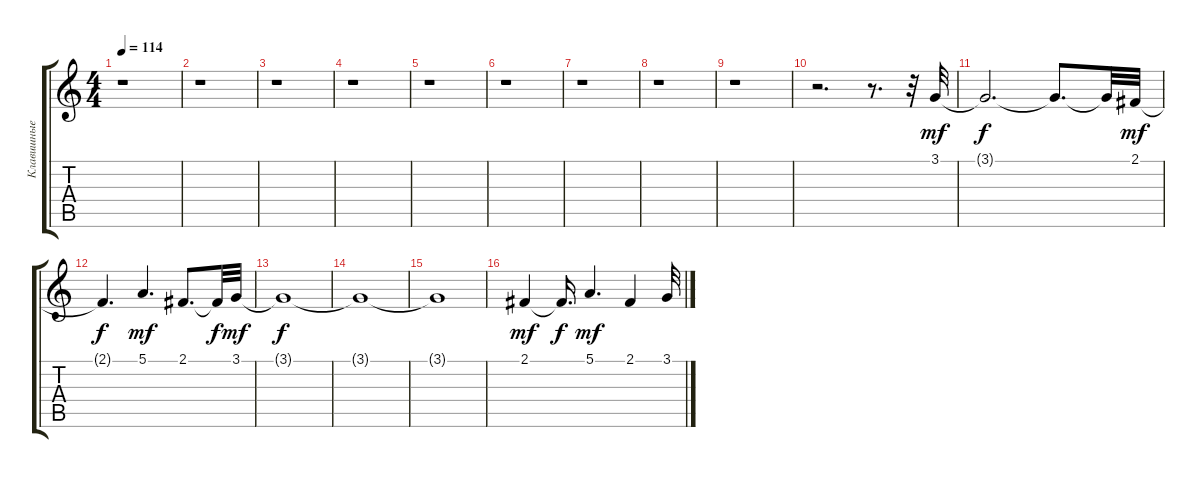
\track ("Клавишные" "Клавишные") {instrument stringensemble2}
\staff {score tabs}
\tuning (E4 B3 G3 D3 A2 E2) {hide}
\ts (4 4)
\tempo 114
\clef g2
\ks c
r.1{dy mf} |
r.1 |
r.1 |
r.1 |
r.1 |
r.1 |
r.1 |
r.1 |
r.1 |
r.2{d} r.8{d} r.32 3.1.32 |
3.1{t}.2{d dy f} 3.1{t}.8{d} 3.1{t}.32 2.1.32{dy mf} |
2.1{t}.4{d dy f} 5.1.4{d dy mf} 2.1.8{d} 2.1{t}.32{dy f} 3.1.32{dy mf} |
3.1{t}.1{dy f} |
3.1{t}.1 |
3.1{t}.1 |
2.1.4{dy mf} 2.1{t}.16{d dy f} 5.1.4{d dy mf} 2.1.4 3.1.32
